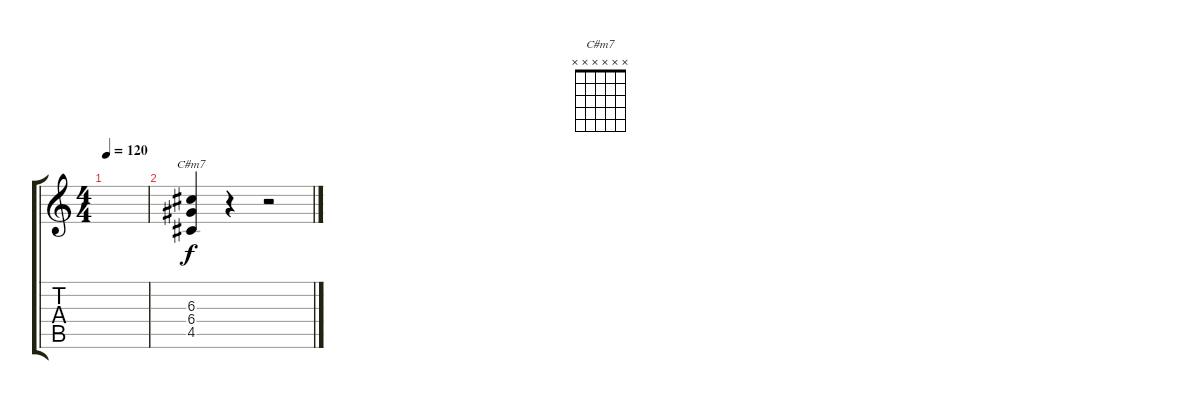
\track "" {instrument distortionguitar}
\staff {score tabs}
\tuning (E4 B3 G3 D3 A2 E2) {hide}
\chord ("C#m7" x x x x x x) {firstfret 0}
\ts (4 4)
\tempo 120
\clef g2
\ks c
|
(6.3 6.4 4.5).4{ch "C#m7"} r.4 r.2
